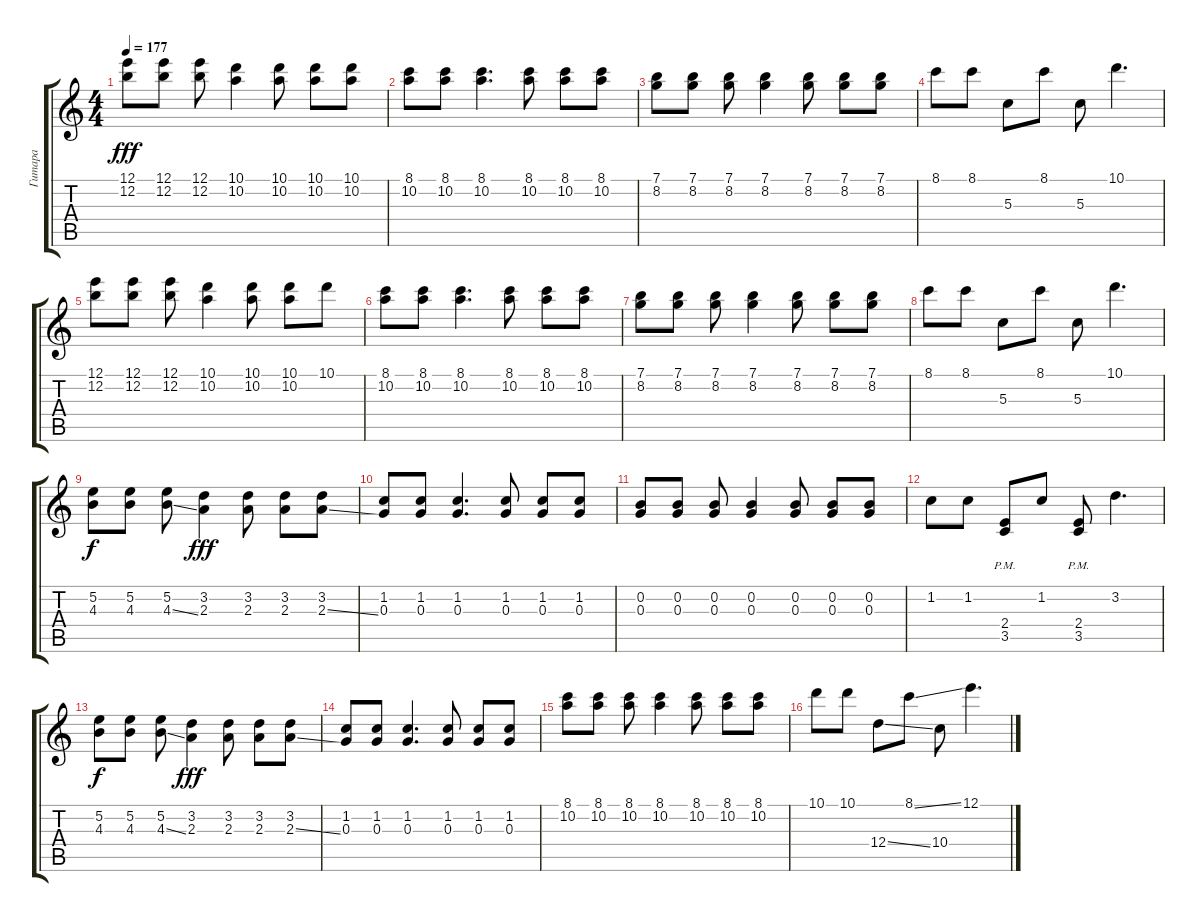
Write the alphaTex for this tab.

\track ("Гитара" "Гитара") {instrument electricguitarclean}
\staff {score tabs}
\tuning (E4 B3 G3 D3 A2 E2) {hide}
\ts (4 4)
\tempo 177
\clef g2
\ks c
(12.1 12.2).8{dy fff} (12.1 12.2).8 (12.1 12.2).8 (10.1 10.2).4 (10.1 10.2).8 (10.1 10.2).8 (10.1 10.2).8 |
(8.1 10.2).8 (8.1 10.2).8 (8.1 10.2).4{d} (8.1 10.2).8 (8.1 10.2).8 (8.1 10.2).8 |
(7.1 8.2).8 (7.1 8.2).8 (7.1 8.2).8 (7.1 8.2).4 (7.1 8.2).8 (7.1 8.2).8 (7.1 8.2).8 |
8.1.8 8.1.8 5.3.8 8.1.8 5.3.8 10.1.4{d} |
(12.1 12.2).8 (12.1 12.2).8 (12.1 12.2).8 (10.1 10.2).4 (10.1 10.2).8 (10.1 10.2).8 10.1.8 |
(8.1 10.2).8 (8.1 10.2).8 (8.1 10.2).4{d} (8.1 10.2).8 (8.1 10.2).8 (8.1 10.2).8 |
(7.1 8.2).8 (7.1 8.2).8 (7.1 8.2).8 (7.1 8.2).4 (7.1 8.2).8 (7.1 8.2).8 (7.1 8.2).8 |
8.1.8 8.1.8 5.3.8 8.1.8 5.3.8 10.1.4{d} |
(5.2 4.3).8{dy f} (5.2 4.3).8 (5.2 4.3{ss}).8 (3.2 2.3).4{dy fff} (3.2 2.3).8 (3.2 2.3).8 (3.2 2.3{ss}).8 |
(1.2 0.3).8 (1.2 0.3).8 (1.2 0.3).4{d} (1.2 0.3).8 (1.2 0.3).8 (1.2 0.3).8 |
(0.2 0.3).8 (0.2 0.3).8 (0.2 0.3).8 (0.2 0.3).4 (0.2 0.3).8 (0.2 0.3).8 (0.2 0.3).8 |
1.2.8 1.2.8 (2.4{pm} 3.5{pm}).8 1.2.8 (2.4{pm} 3.5{pm}).8 3.2.4{d} |
(5.2 4.3).8{dy f} (5.2 4.3).8 (5.2 4.3{ss}).8 (3.2 2.3).4{dy fff} (3.2 2.3).8 (3.2 2.3).8 (3.2 2.3{ss}).8 |
(1.2 0.3).8 (1.2 0.3).8 (1.2 0.3).4{d} (1.2 0.3).8 (1.2 0.3).8 (1.2 0.3).8 |
(8.1 10.2).8 (8.1 10.2).8 (8.1 10.2).8 (8.1 10.2).4 (8.1 10.2).8 (8.1 10.2).8 (8.1 10.2).8 |
10.1.8 10.1.8 12.4{ss}.8 8.1{ss}.8 10.4.8 12.1.4{d}
